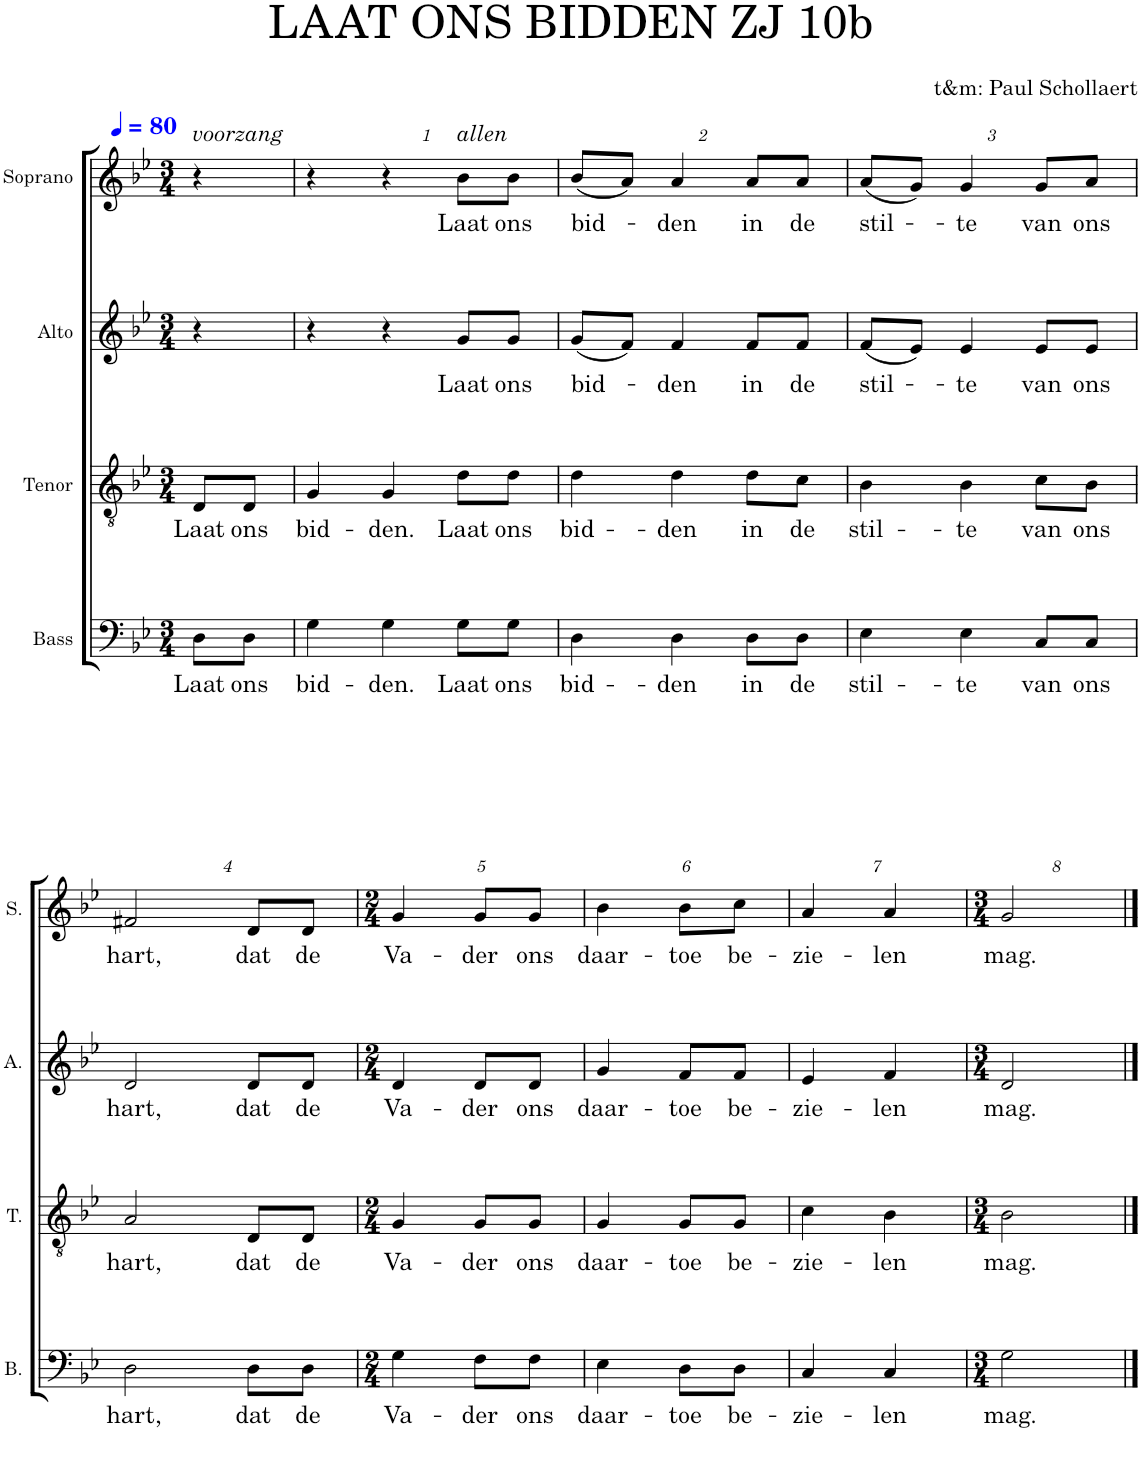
**kern	**text	**kern	**text	**kern	**text	**kern	**text
*part4	*part4	*part3	*part3	*part2	*part2	*part1	*part1
*staff4	*staff4	*staff3	*staff3	*staff2	*staff2	*staff1	*staff1
*I"Bass	*	*I"Tenor	*	*I"Alto	*	*I"Soprano	*
*I'B.	*	*I'T.	*	*I'A.	*	*I'S.	*
*clefF4	*	*clefGv2	*	*clefG2	*	*clefG2	*
*k[b-e-]	*	*k[b-e-]	*	*k[b-e-]	*	*k[b-e-]	*
*M3/4	*	*M3/4	*	*M3/4	*	*M3/4	*
*MM80	*	*MM80	*	*MM80	*	*MM80	*
=	=	=	=	=	=	=	=
!	!	!	!	!	!	!LO:TX:a:i:t=voorzang	!
!	!LO:LY:b	!	!LO:LY:b	!	!	!	!
8D\L	Laat	8D/L	Laat	4r	.	4r	.
!	!LO:LY:b	!	!LO:LY:b	!	!	!	!
8D\J	ons	8D/J	ons	.	.	.	.
=1	=1	=1	=1	=1	=1	=1	=1
!	!LO:LY:b	!	!LO:LY:b	!	!	!	!
4G\	bid-	4G/	bid-	4r	.	4r	.
!	!LO:LY:b	!	!LO:LY:b	!	!	!	!
4G\	-den.	4G/	-den.	4r	.	4r	.
!	!	!	!	!	!	!LO:TX:a:i:t=allen	!
!	!LO:LY:b	!	!LO:LY:b	!	!LO:LY:b	!	!LO:LY:b
8G\L	Laat	8d\L	Laat	8g/L	Laat	8b-\L	Laat
!	!LO:LY:b	!	!LO:LY:b	!	!LO:LY:b	!	!LO:LY:b
8G\J	ons	8d\J	ons	8g/J	ons	8b-\J	ons
=2	=2	=2	=2	=2	=2	=2	=2
!	!LO:LY:b	!	!LO:LY:b	!	!LO:LY:b	!	!LO:LY:b
4D\	bid-	4d\	bid-	(8g/L	bid-	(8b-/L	bid-
.	.	.	.	8f/J)	.	8a/J)	.
!	!LO:LY:b	!	!LO:LY:b	!	!LO:LY:b	!	!LO:LY:b
4D\	-den	4d\	-den	4f/	-den	4a/	-den
!	!LO:LY:b	!	!LO:LY:b	!	!LO:LY:b	!	!LO:LY:b
8D\L	in	8d\L	in	8f/L	in	8a/L	in
!	!LO:LY:b	!	!LO:LY:b	!	!LO:LY:b	!	!LO:LY:b
8D\J	de	8c\J	de	8f/J	de	8a/J	de
=3	=3	=3	=3	=3	=3	=3	=3
!	!LO:LY:b	!	!LO:LY:b	!	!LO:LY:b	!	!LO:LY:b
4E-\	stil-	4B-\	stil-	(8f/L	stil-	(8a/L	stil-
.	.	.	.	8e-/J)	.	8g/J)	.
!	!LO:LY:b	!	!LO:LY:b	!	!LO:LY:b	!	!LO:LY:b
4E-\	-te	4B-\	-te	4e-/	-te	4g/	-te
!	!LO:LY:b	!	!LO:LY:b	!	!LO:LY:b	!	!LO:LY:b
8C/L	van	8c\L	van	8e-/L	van	8g/L	van
!	!LO:LY:b	!	!LO:LY:b	!	!LO:LY:b	!	!LO:LY:b
8C/J	ons	8B-\J	ons	8e-/J	ons	8a/J	ons
!!LO:LB:g=z
=4	=4	=4	=4	=4	=4	=4	=4
!	!LO:LY:b	!	!LO:LY:b	!	!LO:LY:b	!	!LO:LY:b
2D\	hart,	2A/	hart,	2d/	hart,	2f#X/	hart,
!	!LO:LY:b	!	!LO:LY:b	!	!LO:LY:b	!	!LO:LY:b
8D\L	dat	8D/L	dat	8d/L	dat	8d/L	dat
!	!LO:LY:b	!	!LO:LY:b	!	!LO:LY:b	!	!LO:LY:b
8D\J	de	8D/J	de	8d/J	de	8d/J	de
=5	=5	=5	=5	=5	=5	=5	=5
*M2/4	*	*M2/4	*	*M2/4	*	*M2/4	*
!	!LO:LY:b	!	!LO:LY:b	!	!LO:LY:b	!	!LO:LY:b
4G\	Va-	4G/	Va-	4d/	Va-	4g/	Va-
!	!LO:LY:b	!	!LO:LY:b	!	!LO:LY:b	!	!LO:LY:b
8F\L	-der	8G/L	-der	8d/L	-der	8g/L	-der
!	!LO:LY:b	!	!LO:LY:b	!	!LO:LY:b	!	!LO:LY:b
8F\J	ons	8G/J	ons	8d/J	ons	8g/J	ons
=6	=6	=6	=6	=6	=6	=6	=6
!	!LO:LY:b	!	!LO:LY:b	!	!LO:LY:b	!	!LO:LY:b
4E-\	daar-	4G/	daar-	4g/	daar-	4b-\	daar-
!	!LO:LY:b	!	!LO:LY:b	!	!LO:LY:b	!	!LO:LY:b
8D\L	-toe	8G/L	-toe	8f/L	-toe	8b-\L	-toe
!	!LO:LY:b	!	!LO:LY:b	!	!LO:LY:b	!	!LO:LY:b
8D\J	be-	8G/J	be-	8f/J	be-	8cc\J	be-
=7	=7	=7	=7	=7	=7	=7	=7
!	!LO:LY:b	!	!LO:LY:b	!	!LO:LY:b	!	!LO:LY:b
4C/	-zie-	4c\	-zie-	4e-/	-zie-	4a/	-zie-
!	!LO:LY:b	!	!LO:LY:b	!	!LO:LY:b	!	!LO:LY:b
4C/	-len	4B-\	-len	4f/	-len	4a/	-len
=8	=8	=8	=8	=8	=8	=8	=8
*M3/4	*	*M3/4	*	*M3/4	*	*M3/4	*
!	!LO:LY:b	!	!LO:LY:b	!	!LO:LY:b	!	!LO:LY:b
2G\	mag.	2B-\	mag.	2d/	mag.	2g/	mag.
==	==	==	==	==	==	==	==
*-	*-	*-	*-	*-	*-	*-	*-
